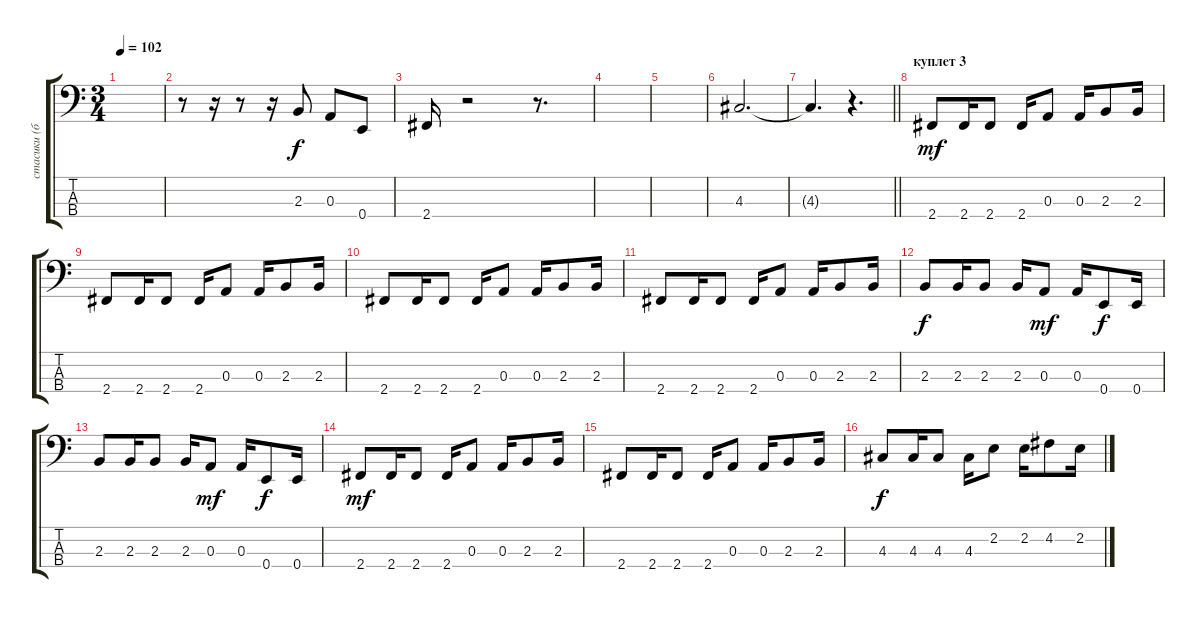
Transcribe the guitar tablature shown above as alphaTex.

\track ("стасики (бас)" "стасики (б") {instrument electricbassfinger}
\staff {score tabs}
\tuning (G2 D2 A1 E1) {hide}
\ts (3 4)
\tempo 102
\clef f4
\ks c
|
r.8 r.16 r.8 r.16 2.3.8 0.3.8 0.4.8 |
2.4.16 r.2 r.8{d} |
|
|
4.3.2{d} |
\barLineRight lightlight
4.3{t}.4{d} r.4{d} |
\section ("" "куплет 3")
2.4.8{dy mf} 2.4.16 2.4.8 2.4.16 0.3.8 0.3.16 2.3.8 2.3.16 |
2.4.8 2.4.16 2.4.8 2.4.16 0.3.8 0.3.16 2.3.8 2.3.16 |
2.4.8 2.4.16 2.4.8 2.4.16 0.3.8 0.3.16 2.3.8 2.3.16 |
2.4.8 2.4.16 2.4.8 2.4.16 0.3.8 0.3.16 2.3.8 2.3.16 |
2.3.8{dy f} 2.3.16 2.3.8 2.3.16 0.3.8{dy mf} 0.3.16 0.4.8{dy f} 0.4.16 |
2.3.8 2.3.16 2.3.8 2.3.16 0.3.8{dy mf} 0.3.16 0.4.8{dy f} 0.4.16 |
2.4.8{dy mf} 2.4.16 2.4.8 2.4.16 0.3.8 0.3.16 2.3.8 2.3.16 |
2.4.8 2.4.16 2.4.8 2.4.16 0.3.8 0.3.16 2.3.8 2.3.16 |
4.3.8{dy f} 4.3.16 4.3.8 4.3.16 2.2.8 2.2.16 4.2.8 2.2.16
